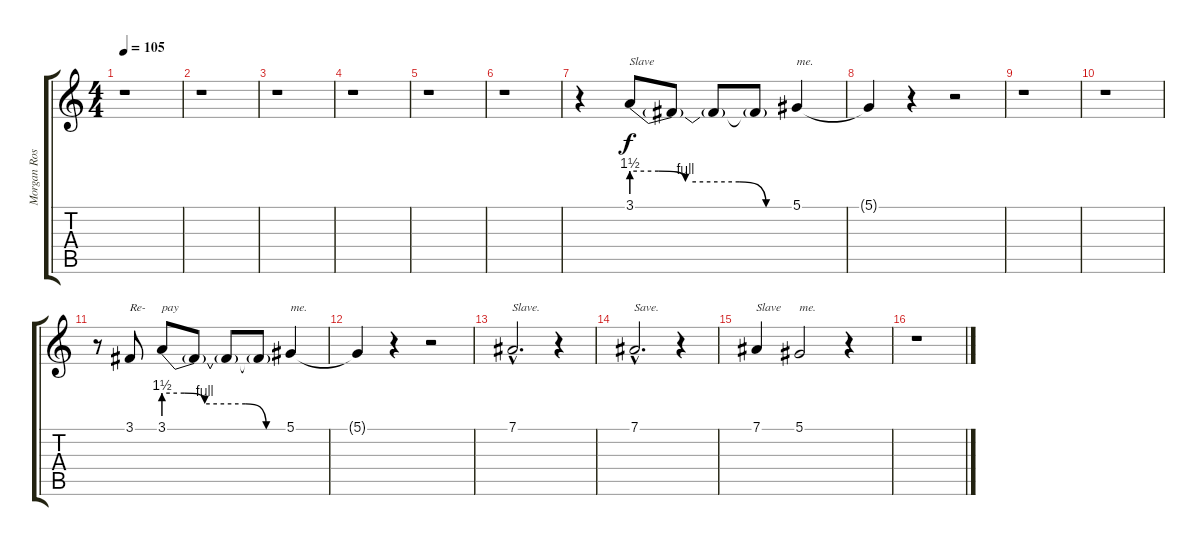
\track ("Morgan Rose - Backing Vocals" "Morgan Ros") {instrument lead2sawtooth}
\staff {score tabs}
\tuning (Eb4 Bb3 Gb3 Db3 Ab2 Eb2) {hide}
\ts (4 4)
\tempo 105
\clef g2
\ks c
r.1{dy f instrument lead2sawtooth} |
r.1 |
r.1 |
r.1 |
r.1 |
r.1 |
r.4 3.1{be (custom 0 6 10 6 20 4 40 4 50 0 60 0)}.8{txt "Slave"} 3.1{t}.8 3.1{t}.8 3.1{t}.8 5.1.4{txt "me."} |
5.1{t}.4 r.4 r.2 |
r.1 |
r.1 |
r.8 3.1.8{txt "Re-"} 3.1{be (custom 0 6 10 6 20 4 40 4 50 0 60 0)}.8{txt "pay"} 3.1{t}.8 3.1{t}.8 3.1{t}.8 5.1.4{txt "me."} |
5.1{t}.4 r.4 r.2 |
7.1{hac}.2{d txt "Slave."} r.4 |
7.1{hac}.2{d txt "Save."} r.4 |
7.1.4{txt "Slave"} 5.1.2{txt "me."} r.4 |
r.1
